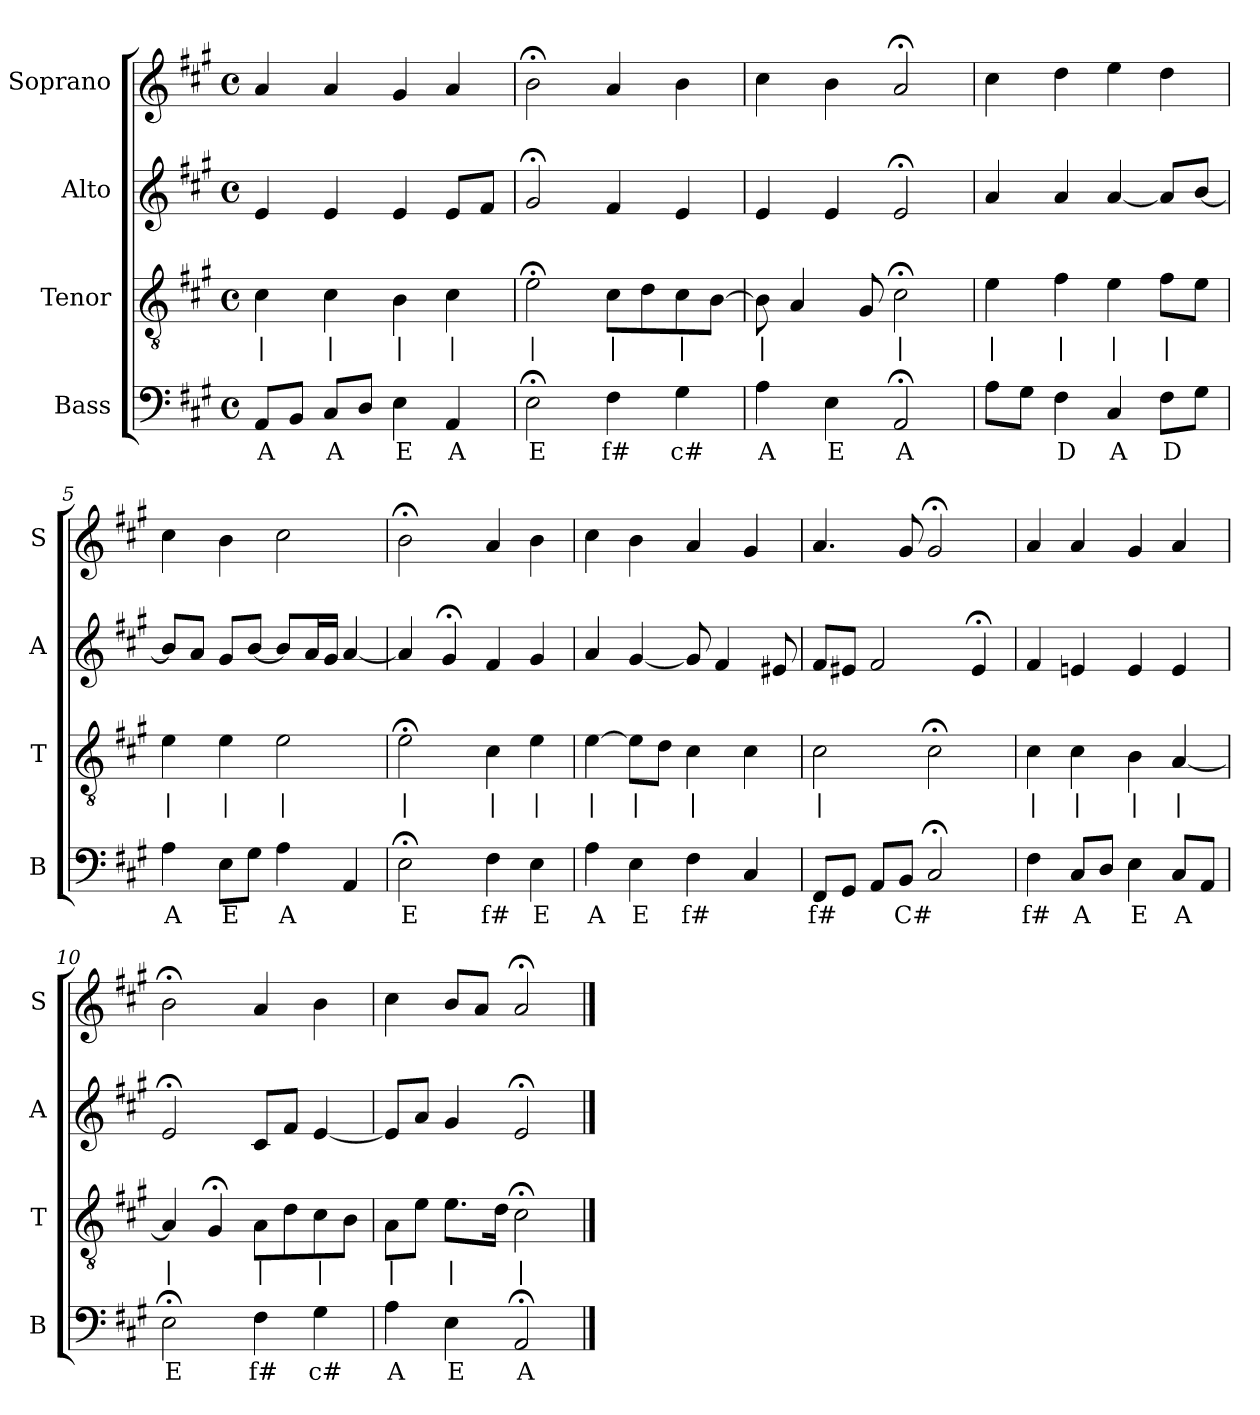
**kern	**text	**kern	**text	**kern	**kern
*part4	*part4	*part3	*part3	*part2	*part1
*staff4	*staff4	*staff3	*staff3	*staff2	*staff1
*I"Bass	*	*I"Tenor	*	*I"Alto	*I"Soprano
*I'B	*	*I'T	*	*I'A	*I'S
*clefF4	*	*clefGv2	*	*clefG2	*clefG2
*k[f#c#g#]	*	*k[f#c#g#]	*	*k[f#c#g#]	*k[f#c#g#]
*A:	*	*A:	*	*A:	*A:
*M4/4	*	*M4/4	*	*M4/4	*M4/4
*met(c)	*	*met(c)	*	*met(c)	*met(c)
*MM100	*	*MM100	*	*MM100	*MM100
=1	=1	=1	=1	=1	=1
8AAL	A	4c#	|	4e	4a
8BBJ	.	.	.	.	.
8C#L	A	4c#	|	4e	4a
8DJ	.	.	.	.	.
4E	E	4B	|	4e	4g#
4AA	A	4c#	|	8eL	4a
.	.	.	.	8f#J	.
=2	=2	=2	=2	=2	=2
2E;<	E	2e;<	|	2g#;<	2b;<
4F#	f#	8c#L	|	4f#	4a
.	.	8d	.	.	.
4G#	c#	8c#	|	4e	4b
.	.	[8BJ	.	.	.
=3	=3	=3	=3	=3	=3
4A	A	8B]	|	4e	4cc#
.	.	4A	.	.	.
4E	E	.	.	4e	4b
.	.	8G#	.	.	.
2AA;<	A	2c#;<	|	2e;<	2a;<
=4	=4	=4	=4	=4	=4
8AL	.	4e	|	4a	4cc#
8G#J	.	.	.	.	.
4F#	D	4f#	|	4a	4dd
4C#	A	4e	|	[4a	4ee
8F#L	D	8f#L	|	8aL]	4dd
8G#J	.	8eJ	.	[8bJ	.
=5	=5	=5	=5	=5	=5
4A	A	4e	|	8bL]	4cc#
.	.	.	.	8aJ	.
8EL	E	4e	|	8g#L	4b
8G#J	.	.	.	[8bJ	.
4A	A	2e	|	8bL]	2cc#
.	.	.	.	16aL	.
.	.	.	.	16g#JJ	.
4AA	.	.	.	[4a	.
=6	=6	=6	=6	=6	=6
2E;<	E	2e;<	|	4a]	2b;<
.	.	.	.	4g#;<	.
4F#	f#	4c#	|	4f#	4a
4E	E	4e	|	4g#	4b
=7	=7	=7	=7	=7	=7
4A	A	[4e	|	4a	4cc#
4E	E	8eL]	|	[4g#	4b
.	.	8dJ	.	.	.
4F#	f#	4c#	|	8g#]	4a
.	.	.	.	4f#	.
4C#	.	4c#	.	.	4g#
.	.	.	.	8e#X	.
=8	=8	=8	=8	=8	=8
8FF#L	f#	2c#	|	8f#L	4.a
8GG#J	.	.	.	8e#XJ	.
8AAL	.	.	.	2f#	.
8BBJ	C#	.	.	.	8g#
2C#;<	.	2c#;<	.	.	2g#;<
.	.	.	.	4e#;<	.
=9	=9	=9	=9	=9	=9
4F#	f#	4c#	|	4f#	4a
8C#L	A	4c#	|	4en	4a
8DJ	.	.	.	.	.
4E	E	4B	|	4e	4g#
8C#L	A	[4A	|	4e	4a
8AAJ	.	.	.	.	.
=10	=10	=10	=10	=10	=10
2E;<	E	4A]	|	2e;<	2b;<
.	.	4G#;<	.	.	.
4F#	f#	8AL	|	8c#L	4a
.	.	8d	.	8f#J	.
4G#	c#	8c#	|	[4e	4b
.	.	8BJ	.	.	.
=11	=11	=11	=11	=11	=11
4A	A	8AL	|	8eL]	4cc#
.	.	8eJ	.	8aJ	.
4E	E	8.eL	|	4g#	8bL
.	.	.	.	.	8aJ
.	.	16dJk	.	.	.
2AA;<	A	2c#;<	|	2e;<	2a;<
==	==	==	==	==	==
*-	*-	*-	*-	*-	*-
